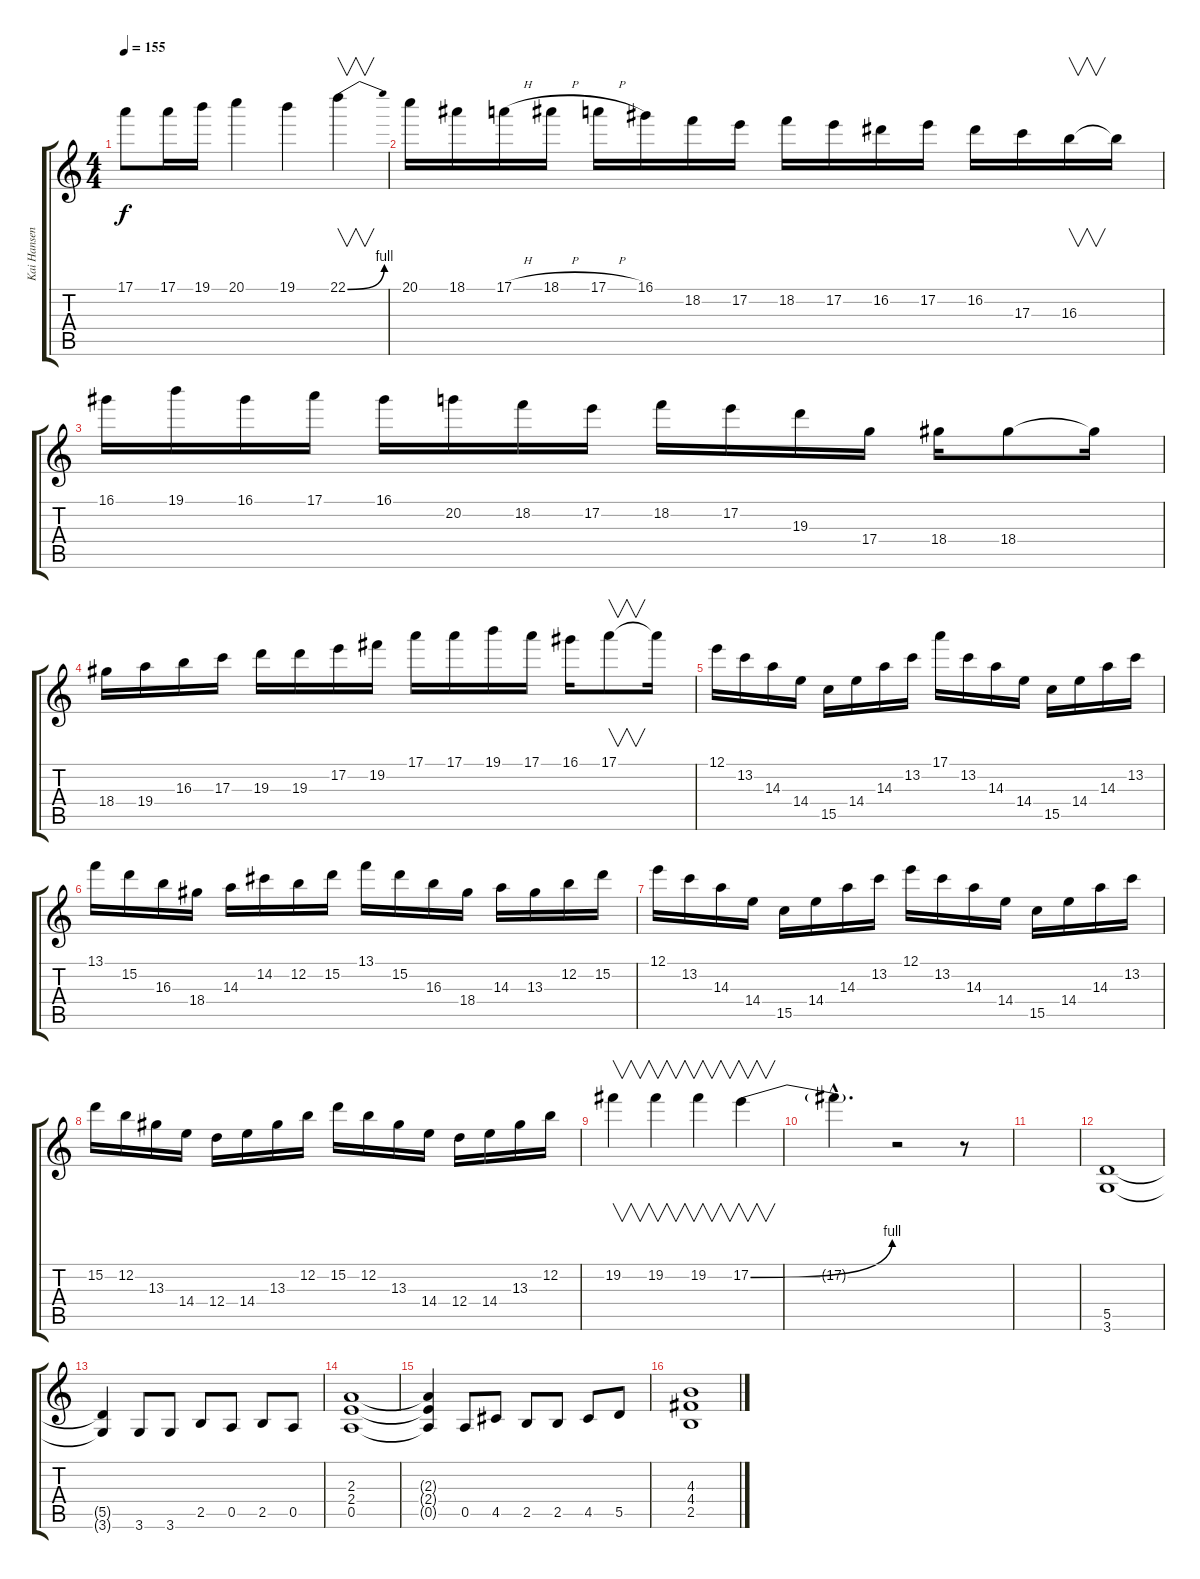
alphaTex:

\track ("Kai Hansen" "Kai Hansen") {instrument distortionguitar}
\staff {score tabs}
\tuning (E4 B3 G3 D3 A2 E2) {hide}
\ts (4 4)
\tempo 155
\clef g2
\ks c
17.1.8{dy f} 17.1.16 19.1.16 20.1.4 19.1.4 22.1{be (bend 0 0 60 4)}.4{v} |
20.1.16 18.1.16 17.1{h}.16 18.1{h}.16 17.1{h}.16 16.1.16 18.2.16 17.2.16 18.2.16 17.2.16 16.2.16 17.2.16 16.2.16 17.3.16 16.3.16{v} 16.3{t}.16 |
16.1.16 19.1.16 16.1.16 17.1.16 16.1.16 20.2.16 18.2.16 17.2.16 18.2.16 17.2.16 19.3.16 17.4.16 18.4.16 18.4.8 18.4{t}.16 |
18.4.16 19.4.16 16.3.16 17.3.16 19.3.16 19.3.16 17.2.16 19.2.16 17.1.16 17.1.16 19.1.16 17.1.16 16.1.16 17.1.8{v} 17.1{t}.16 |
12.1.16 13.2.16 14.3.16 14.4.16 15.5.16 14.4.16 14.3.16 13.2.16 17.1.16 13.2.16 14.3.16 14.4.16 15.5.16 14.4.16 14.3.16 13.2.16 |
13.1.16 15.2.16 16.3.16 18.4.16 14.3.16 14.2.16 12.2.16 15.2.16 13.1.16 15.2.16 16.3.16 18.4.16 14.3.16 13.3.16 12.2.16 15.2.16 |
12.1.16 13.2.16 14.3.16 14.4.16 15.5.16 14.4.16 14.3.16 13.2.16 12.1.16 13.2.16 14.3.16 14.4.16 15.5.16 14.4.16 14.3.16 13.2.16 |
15.2.16 12.2.16 13.3.16 14.4.16 12.4.16 14.4.16 13.3.16 12.2.16 15.2.16 12.2.16 13.3.16 14.4.16 12.4.16 14.4.16 13.3.16 12.2.16 |
19.2.4{v} 19.2.4{v} 19.2.4{v} 17.2{be (bend 0 0 60 4)}.4{v} |
17.2{hac t}.4{d} r.2 r.8 |
|
(5.5 3.6).1 |
(5.5{t} 3.6{t}).4 3.6.8 3.6.8 2.5.8 0.5.8 2.5.8 0.5.8 |
(2.3 2.4 0.5).1 |
(2.3{t} 2.4{t} 0.5{t}).4 0.5.8 4.5.8 2.5.8 2.5.8 4.5.8 5.5.8 |
(4.3 4.4 2.5).1
